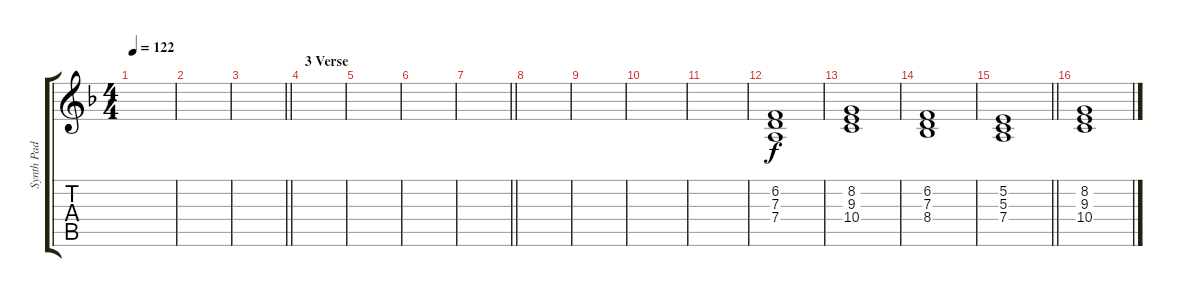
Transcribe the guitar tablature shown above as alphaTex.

\track ("Synth Pad (Gillian Gilbert)" "Synth Pad ") {instrument fx5brightness}
\staff {score tabs}
\tuning (E4 B3 G3 D3 A2 E2) {hide}
\ts (4 4)
\tempo 122
\clef g2
\ks f
|
|
\barLineRight lightlight
|
\section ("" "3 Verse")
|
|
|
\barLineRight lightlight
|
|
|
|
|
(6.2 7.3 7.4).1 |
(8.2 9.3 10.4).1 |
(6.2 7.3 8.4).1 |
\barLineRight lightlight
(5.2 5.3 7.4).1 |
(8.2 9.3 10.4).1
